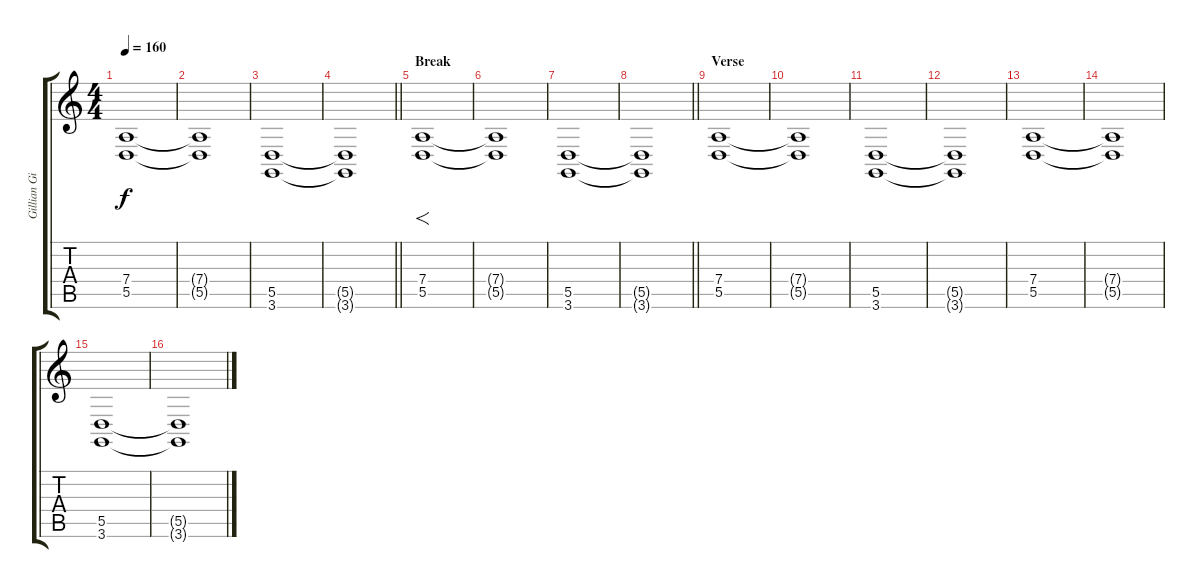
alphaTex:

\track ("Gillian Gilbert" "Gillian Gi") {instrument synthstrings1}
\staff {score tabs}
\tuning (E4 B3 G3 D3 A2 E2) {hide}
\ts (4 4)
\tempo 160
\clef g2
\ks c
(7.4 5.5).1{dy f} |
(7.4{t} 5.5{t}).1 |
(5.5 3.6).1 |
\barLineRight lightlight
(5.5{t} 3.6{t}).1 |
\section ("" "Break")
(7.4 5.5).1{f} |
(7.4{t} 5.5{t}).1 |
(5.5 3.6).1 |
\barLineRight lightlight
(5.5{t} 3.6{t}).1 |
\section ("" "Verse")
(7.4 5.5).1 |
(7.4{t} 5.5{t}).1 |
(5.5 3.6).1 |
(5.5{t} 3.6{t}).1 |
(7.4 5.5).1 |
(7.4{t} 5.5{t}).1 |
(5.5 3.6).1 |
(5.5{t} 3.6{t}).1
